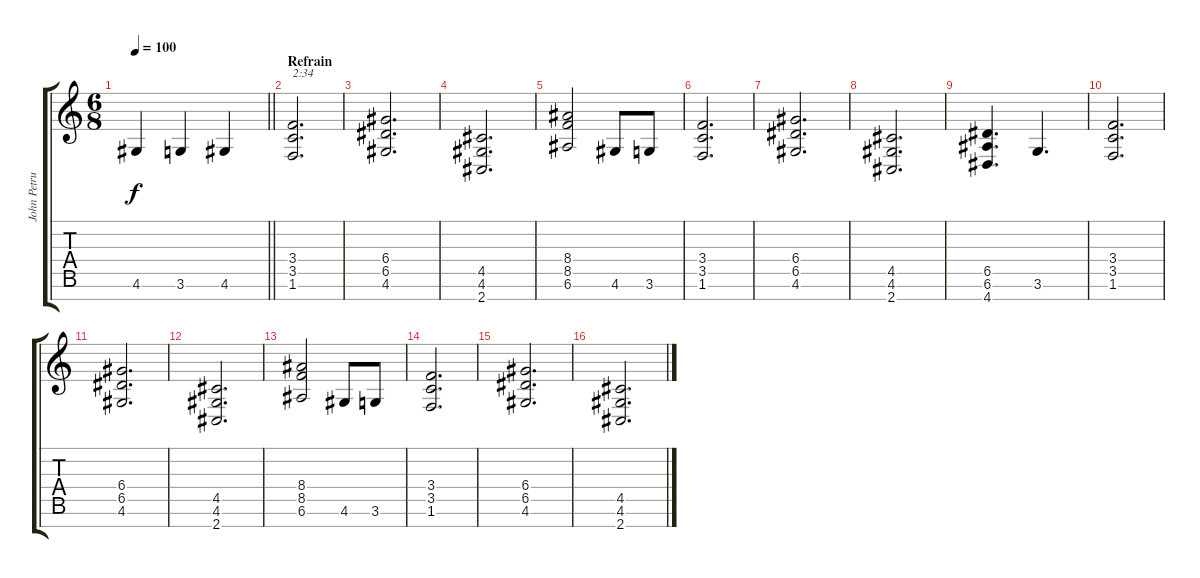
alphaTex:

\track ("John Petrucci" "John Petru") {instrument distortionguitar}
\staff {score tabs}
\tuning (E4 B3 G3 D3 A2 E2 B1) {hide}
\ts (6 8)
\tempo 100
\clef g2
\barLineRight lightlight
\ks c
4.6.4{dy f} 3.6.4 4.6.4 |
\section ("" "Refrain")
(3.4 3.5 1.6).2{d txt "2:34"} |
(6.4 6.5 4.6).2{d} |
(4.5 4.6 2.7).2{d} |
(8.4 8.5 6.6).2 4.6.8 3.6.8 |
(3.4 3.5 1.6).2{d} |
(6.4 6.5 4.6).2{d} |
(4.5 4.6 2.7).2{d} |
(6.5 6.6 4.7).4{d} 3.6.4{d} |
(3.4 3.5 1.6).2{d} |
(6.4 6.5 4.6).2{d} |
(4.5 4.6 2.7).2{d} |
(8.4 8.5 6.6).2 4.6.8 3.6.8 |
(3.4 3.5 1.6).2{d} |
(6.4 6.5 4.6).2{d} |
(4.5 4.6 2.7).2{d}
